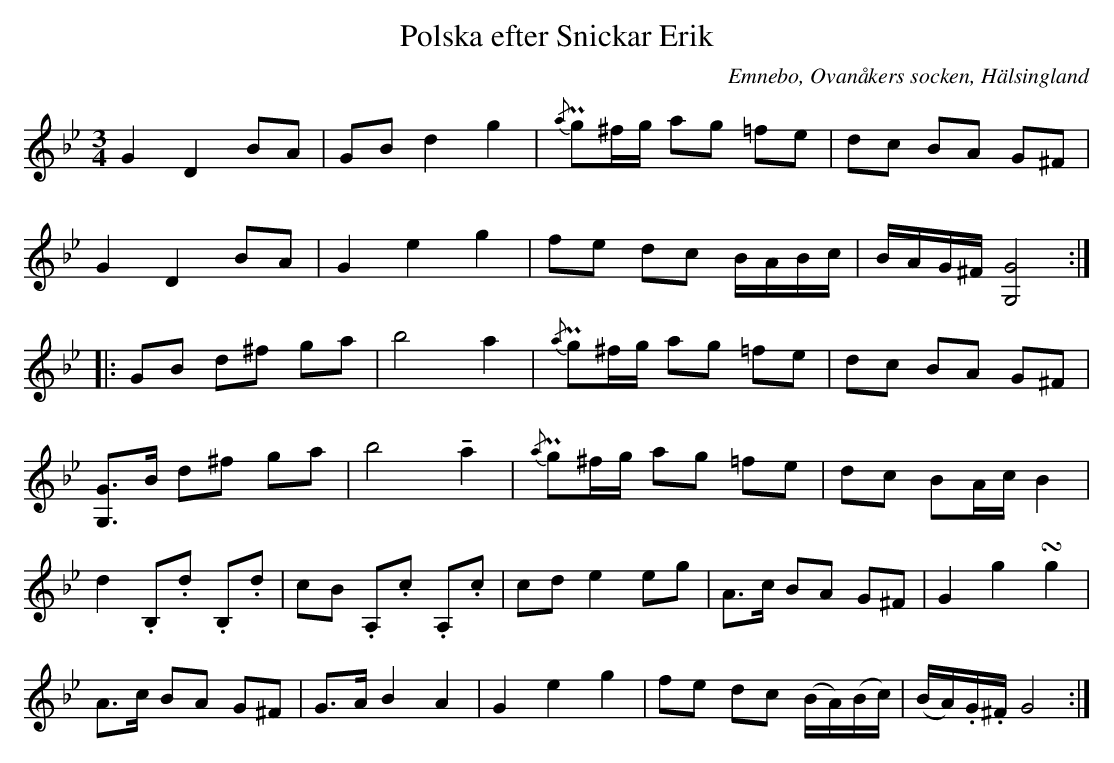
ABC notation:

X:1
T: Polska efter Snickar Erik
O: Emnebo, Ovanåkers socken, Hälsingland
M: 3/4
L: 1/8
U: K=tenuto
K: Gm
G2 D2 BA | GB d2 g2 | {/a}Pg^f/g/ ag =fe | dc BA G^F |
G2 D2 BA | G2 e2 g2 | fe dc B/A/B/c/ | B/A/G/^F/ [GG,]4 ::
GB d^f ga | b4 a2 | {/a}Pg^f/g/ ag =fe | dc BA G^F |
[GG,]>B d^f ga | b4 Ka2 | {/a}Pg^f/g/ ag =fe | dc BA/c/ B2 |
d2 .B,.d .B,.d | cB .A,.c .A,.c | cd e2 eg | A>c BA G^F | G2 g2 !turn!g2 |
A>c BA G^F | G>A B2 A2 | G2 e2 g2 | fe dc (B/A/)(B/c/) | (B/A/).G/.^F/ G4 :|
